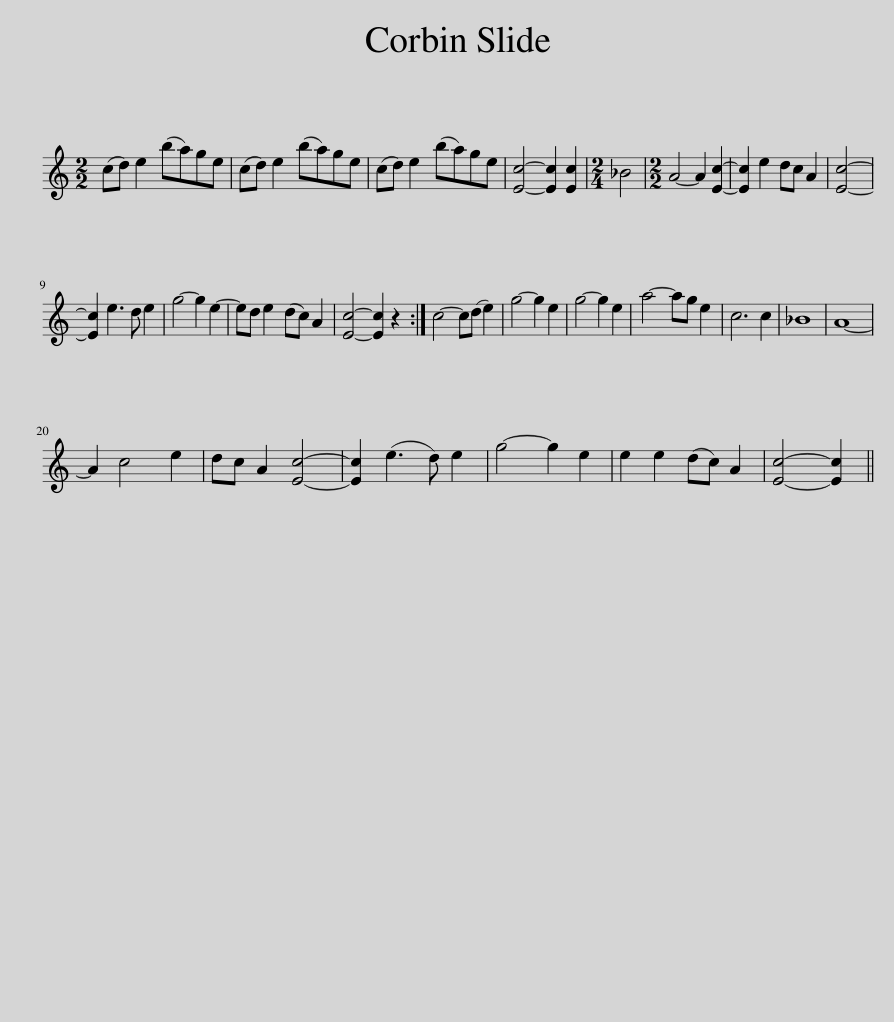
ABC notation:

X:1
L:1/8
M:2/2
I:linebreak $
K:C
V:1 treble
V:1
 (cd) e2 (ba)ge | (cd) e2 (ba)ge | (cd) e2 (ba)ge | [Ec]4- [Ec]2 [Ec]2 |[M:2/4] _B4 | %5
[M:2/2] A4- A2 [Ec]2- | [Ec]2 e2 dc A2 | [Ec]4- |$ [Ec]2 e3 d e2 | g4- g2 e2- | %10
 ed e2 (dc) A2 | [Ec]4- [Ec]2 z2 :| c4- c(d e2) | g4- g2 e2 | g4- g2 e2 | %15
 a4- ag e2 | c6 c2 | _B8 | A8- |$ A2 c4 e2 | %20
 dc A2 [Ec]4- | [Ec]2 (e3 d) e2 | g4- g2 e2 | e2 e2 (dc) A2 | [Ec]4- [Ec]2 || %25
